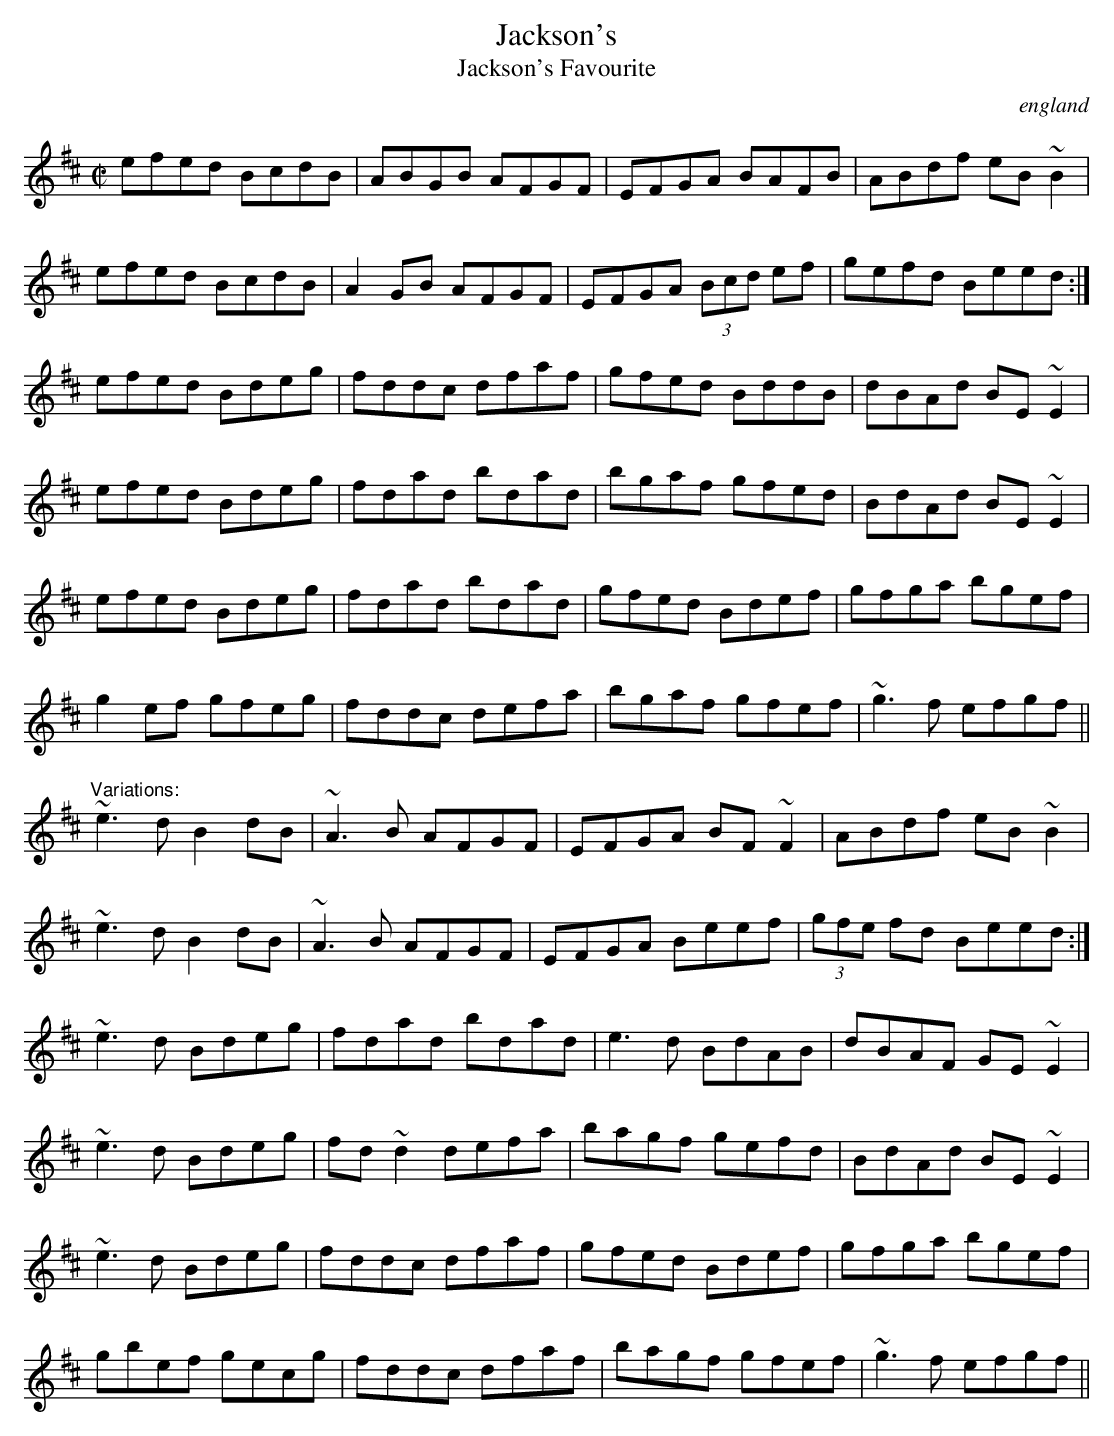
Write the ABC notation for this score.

X:1
T:Jackson's
T:Jackson's Favourite
O:england
M:C|
K:Edor
efed BcdB|ABGB AFGF|EFGA BAFB|ABdf eB~B2|
efed BcdB|A2GB AFGF|EFGA (3Bcd ef|gefd Beed:|
efed Bdeg|fddc dfaf|gfed BddB|dBAd BE~E2|
efed Bdeg|fdad bdad|bgaf gfed|BdAd BE~E2|
efed Bdeg|fdad bdad|gfed Bdef|gfga bgef|
g2ef gfeg|fddc defa|bgaf gfef|~g3f efgf||
"Variations:"
~e3d B2dB|~A3B AFGF|EFGA BF~F2|ABdf eB~B2|
~e3d B2dB|~A3B AFGF|EFGA Beef|(3gfe fd Beed:|
~e3d Bdeg|fdad bdad|e3d BdAB|dBAF GE~E2|
~e3d Bdeg|fd~d2 defa|bagf gefd|BdAd BE~E2|
~e3d Bdeg|fddc dfaf|gfed Bdef|gfga bgef|
gbef gecg|fddc dfaf|bagf gfef|~g3f efgf||
